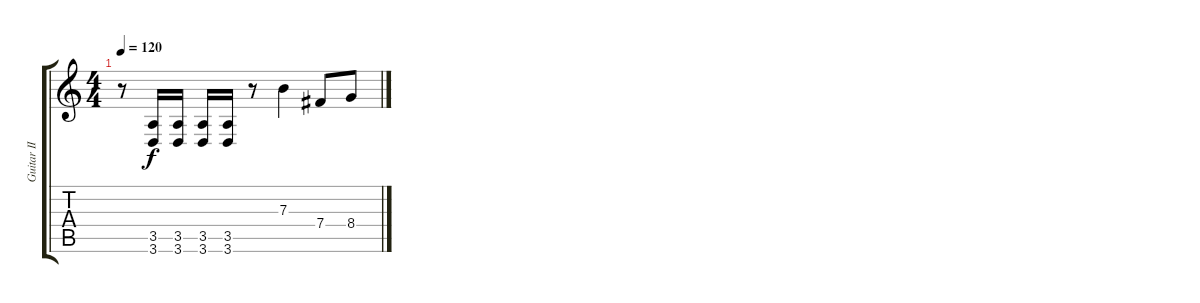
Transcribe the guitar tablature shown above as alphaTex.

\track ("Guitar II" "Guitar II") {instrument distortionguitar}
\staff {score tabs}
\tuning (Db4 Ab3 E3 B2 Gb2 B1) {hide}
\ts (4 4)
\tempo 120
\clef g2
\ks c
r.8{dy f} (3.5 3.6).16 (3.5 3.6).16 (3.5 3.6).16 (3.5 3.6).16 r.8 7.3.4 7.4.8 8.4.8
